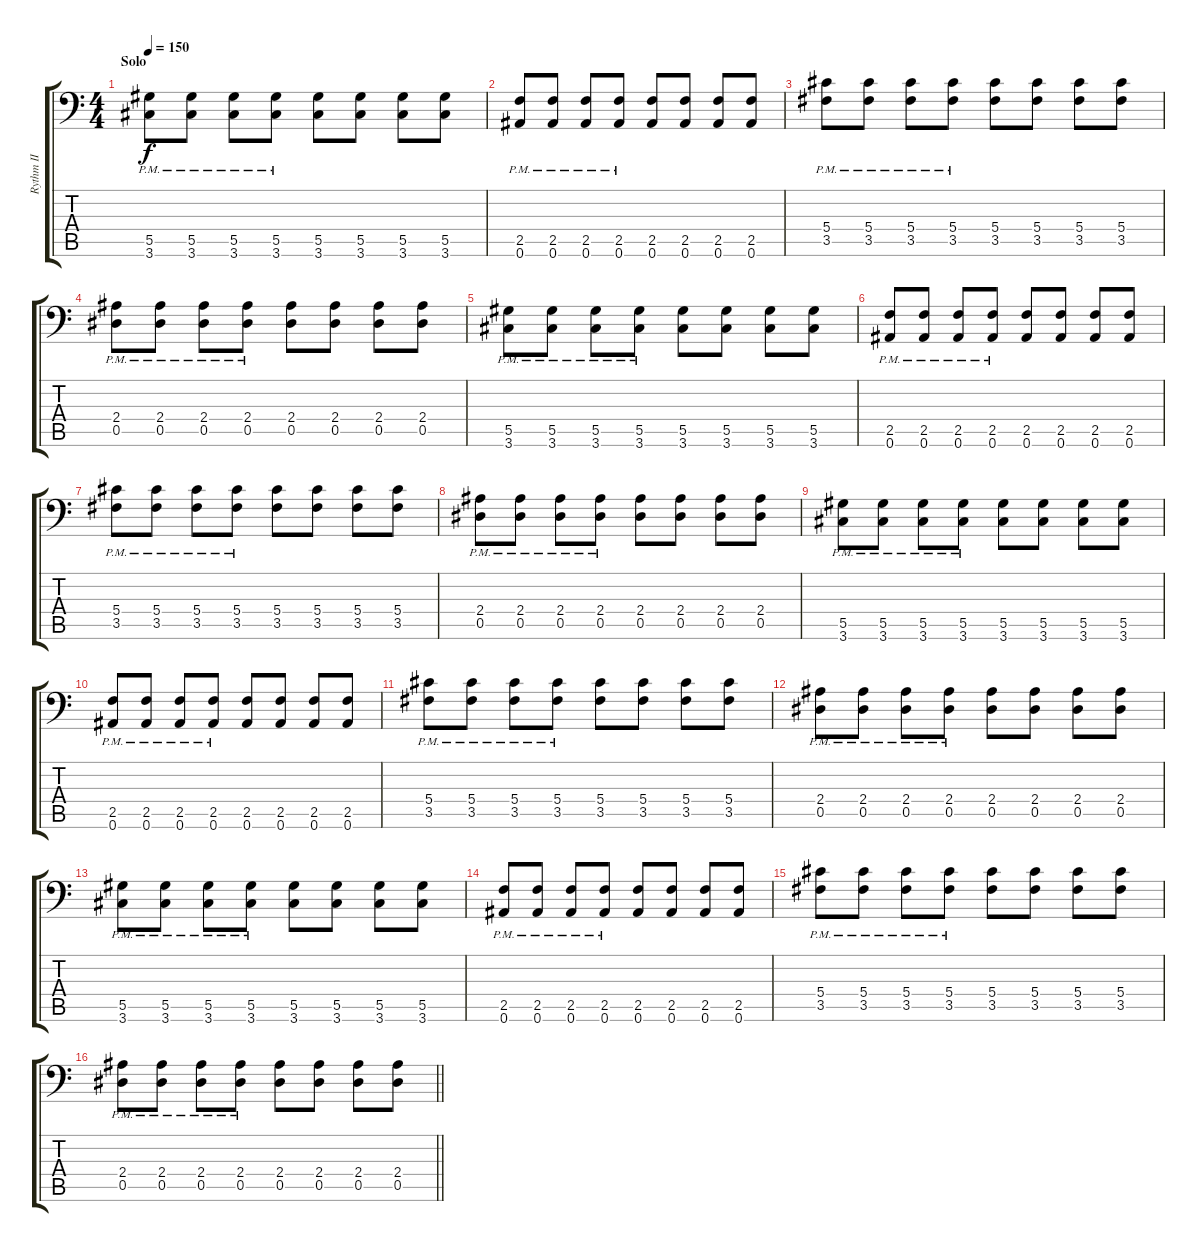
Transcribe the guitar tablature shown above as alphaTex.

\track ("Rythm II" "Rythm II") {instrument distortionguitar}
\staff {score tabs}
\tuning (Bb3 F3 Db3 Ab2 Eb2 Bb1) {hide}
\ts (4 4)
\section ("" "Solo")
\tempo 150
\clef f4
\ks c
(5.5{pm} 3.6{pm}).8{dy f} (5.5{pm} 3.6{pm}).8 (5.5{pm} 3.6{pm}).8 (5.5{pm} 3.6{pm}).8 (5.5 3.6).8 (5.5 3.6).8 (5.5 3.6).8 (5.5 3.6).8 |
(2.5{pm} 0.6{pm}).8 (2.5{pm} 0.6{pm}).8 (2.5{pm} 0.6{pm}).8 (2.5{pm} 0.6{pm}).8 (2.5 0.6).8 (2.5 0.6).8 (2.5 0.6).8 (2.5 0.6).8 |
(5.4{pm} 3.5{pm}).8 (5.4{pm} 3.5{pm}).8 (5.4{pm} 3.5{pm}).8 (5.4{pm} 3.5{pm}).8 (5.4 3.5).8 (5.4 3.5).8 (5.4 3.5).8 (5.4 3.5).8 |
(2.4{pm} 0.5{pm}).8 (2.4{pm} 0.5{pm}).8 (2.4{pm} 0.5{pm}).8 (2.4{pm} 0.5{pm}).8 (2.4 0.5).8 (2.4 0.5).8 (2.4 0.5).8 (2.4 0.5).8 |
(5.5{pm} 3.6{pm}).8 (5.5{pm} 3.6{pm}).8 (5.5{pm} 3.6{pm}).8 (5.5{pm} 3.6{pm}).8 (5.5 3.6).8 (5.5 3.6).8 (5.5 3.6).8 (5.5 3.6).8 |
(2.5{pm} 0.6{pm}).8 (2.5{pm} 0.6{pm}).8 (2.5{pm} 0.6{pm}).8 (2.5{pm} 0.6{pm}).8 (2.5 0.6).8 (2.5 0.6).8 (2.5 0.6).8 (2.5 0.6).8 |
(5.4{pm} 3.5{pm}).8 (5.4{pm} 3.5{pm}).8 (5.4{pm} 3.5{pm}).8 (5.4{pm} 3.5{pm}).8 (5.4 3.5).8 (5.4 3.5).8 (5.4 3.5).8 (5.4 3.5).8 |
(2.4{pm} 0.5{pm}).8 (2.4{pm} 0.5{pm}).8 (2.4{pm} 0.5{pm}).8 (2.4{pm} 0.5{pm}).8 (2.4 0.5).8 (2.4 0.5).8 (2.4 0.5).8 (2.4 0.5).8 |
(5.5{pm} 3.6{pm}).8 (5.5{pm} 3.6{pm}).8 (5.5{pm} 3.6{pm}).8 (5.5{pm} 3.6{pm}).8 (5.5 3.6).8 (5.5 3.6).8 (5.5 3.6).8 (5.5 3.6).8 |
(2.5{pm} 0.6{pm}).8 (2.5{pm} 0.6{pm}).8 (2.5{pm} 0.6{pm}).8 (2.5{pm} 0.6{pm}).8 (2.5 0.6).8 (2.5 0.6).8 (2.5 0.6).8 (2.5 0.6).8 |
(5.4{pm} 3.5{pm}).8 (5.4{pm} 3.5{pm}).8 (5.4{pm} 3.5{pm}).8 (5.4{pm} 3.5{pm}).8 (5.4 3.5).8 (5.4 3.5).8 (5.4 3.5).8 (5.4 3.5).8 |
(2.4{pm} 0.5{pm}).8 (2.4{pm} 0.5{pm}).8 (2.4{pm} 0.5{pm}).8 (2.4{pm} 0.5{pm}).8 (2.4 0.5).8 (2.4 0.5).8 (2.4 0.5).8 (2.4 0.5).8 |
(5.5{pm} 3.6{pm}).8 (5.5{pm} 3.6{pm}).8 (5.5{pm} 3.6{pm}).8 (5.5{pm} 3.6{pm}).8 (5.5 3.6).8 (5.5 3.6).8 (5.5 3.6).8 (5.5 3.6).8 |
(2.5{pm} 0.6{pm}).8 (2.5{pm} 0.6{pm}).8 (2.5{pm} 0.6{pm}).8 (2.5{pm} 0.6{pm}).8 (2.5 0.6).8 (2.5 0.6).8 (2.5 0.6).8 (2.5 0.6).8 |
(5.4{pm} 3.5{pm}).8 (5.4{pm} 3.5{pm}).8 (5.4{pm} 3.5{pm}).8 (5.4{pm} 3.5{pm}).8 (5.4 3.5).8 (5.4 3.5).8 (5.4 3.5).8 (5.4 3.5).8 |
\barLineRight lightlight
(2.4{pm} 0.5{pm}).8 (2.4{pm} 0.5{pm}).8 (2.4{pm} 0.5{pm}).8 (2.4{pm} 0.5{pm}).8 (2.4 0.5).8 (2.4 0.5).8 (2.4 0.5).8 (2.4 0.5).8
